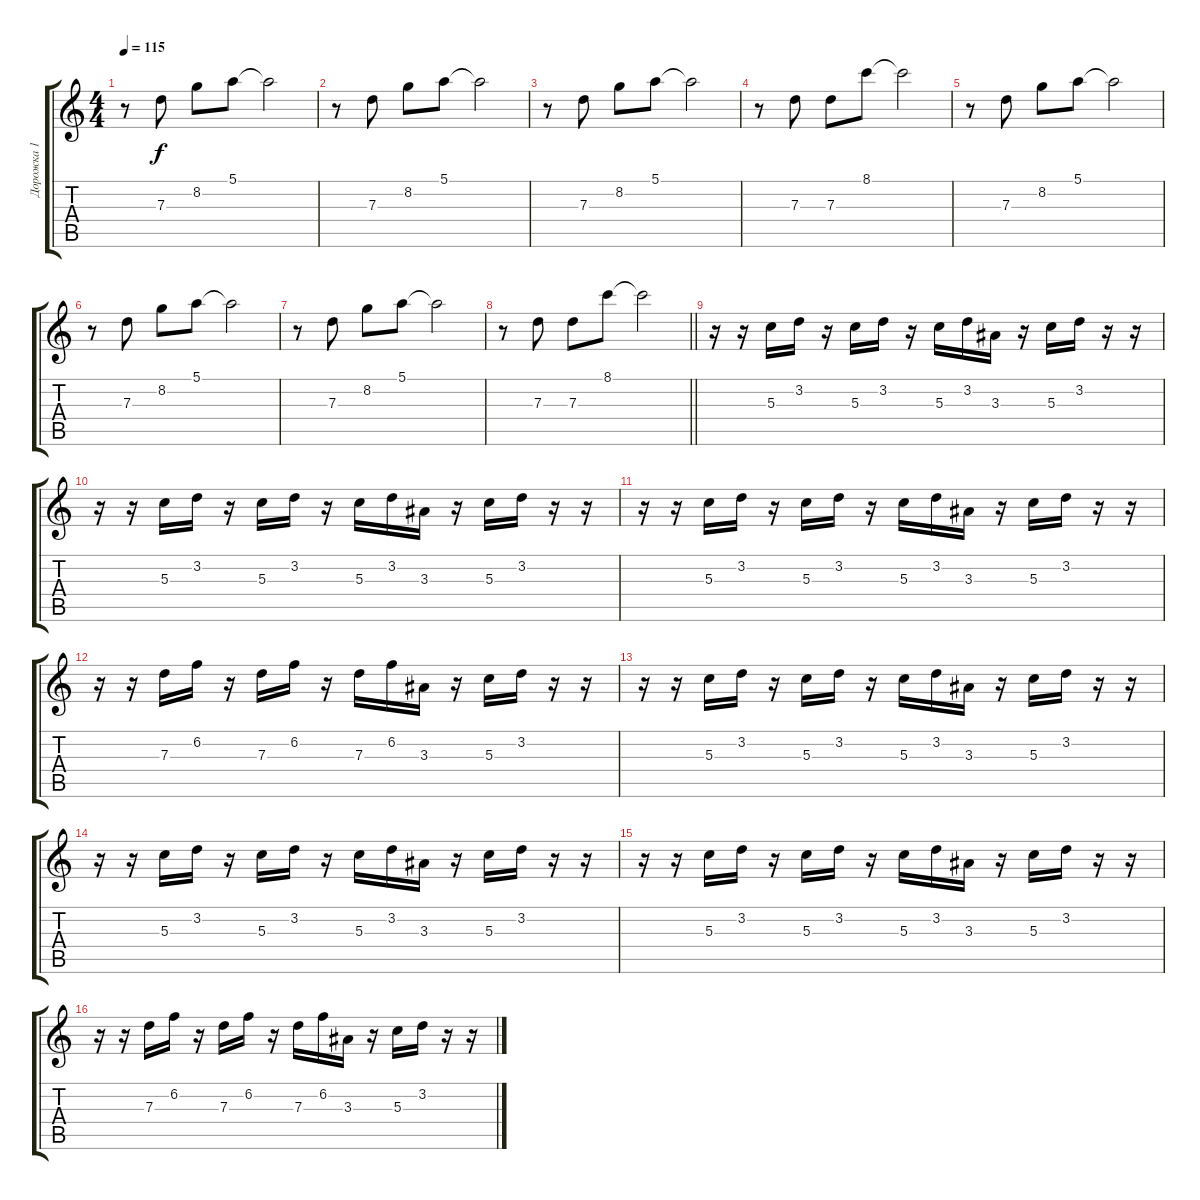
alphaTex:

\track ("Дорожка 1" "Дорожка 1") {instrument electricguitarclean}
\staff {score tabs}
\tuning (E4 B3 G3 D3 A2 D2) {hide}
\ts (4 4)
\tempo 115
\clef g2
\ks c
r.8{dy f} 7.3.8 8.2.8 5.1.8 5.1{t}.2 |
r.8 7.3.8 8.2.8 5.1.8 5.1{t}.2 |
r.8 7.3.8 8.2.8 5.1.8 5.1{t}.2 |
r.8 7.3.8 7.3.8 8.1.8 8.1{t}.2 |
r.8 7.3.8 8.2.8 5.1.8 5.1{t}.2 |
r.8 7.3.8 8.2.8 5.1.8 5.1{t}.2 |
r.8 7.3.8 8.2.8 5.1.8 5.1{t}.2 |
\barLineRight lightlight
r.8 7.3.8 7.3.8 8.1.8 8.1{t}.2 |
\section ("" "")
r.16 r.16 5.3.16 3.2.16 r.16 5.3.16 3.2.16 r.16 5.3.16 3.2.16 3.3.16 r.16 5.3.16 3.2.16 r.16 r.16 |
r.16 r.16 5.3.16 3.2.16 r.16 5.3.16 3.2.16 r.16 5.3.16 3.2.16 3.3.16 r.16 5.3.16 3.2.16 r.16 r.16 |
r.16 r.16 5.3.16 3.2.16 r.16 5.3.16 3.2.16 r.16 5.3.16 3.2.16 3.3.16 r.16 5.3.16 3.2.16 r.16 r.16 |
r.16 r.16 7.3.16 6.2.16 r.16 7.3.16 6.2.16 r.16 7.3.16 6.2.16 3.3.16 r.16 5.3.16 3.2.16 r.16 r.16 |
r.16 r.16 5.3.16 3.2.16 r.16 5.3.16 3.2.16 r.16 5.3.16 3.2.16 3.3.16 r.16 5.3.16 3.2.16 r.16 r.16 |
r.16 r.16 5.3.16 3.2.16 r.16 5.3.16 3.2.16 r.16 5.3.16 3.2.16 3.3.16 r.16 5.3.16 3.2.16 r.16 r.16 |
r.16 r.16 5.3.16 3.2.16 r.16 5.3.16 3.2.16 r.16 5.3.16 3.2.16 3.3.16 r.16 5.3.16 3.2.16 r.16 r.16 |
r.16 r.16 7.3.16 6.2.16 r.16 7.3.16 6.2.16 r.16 7.3.16 6.2.16 3.3.16 r.16 5.3.16 3.2.16 r.16 r.16
